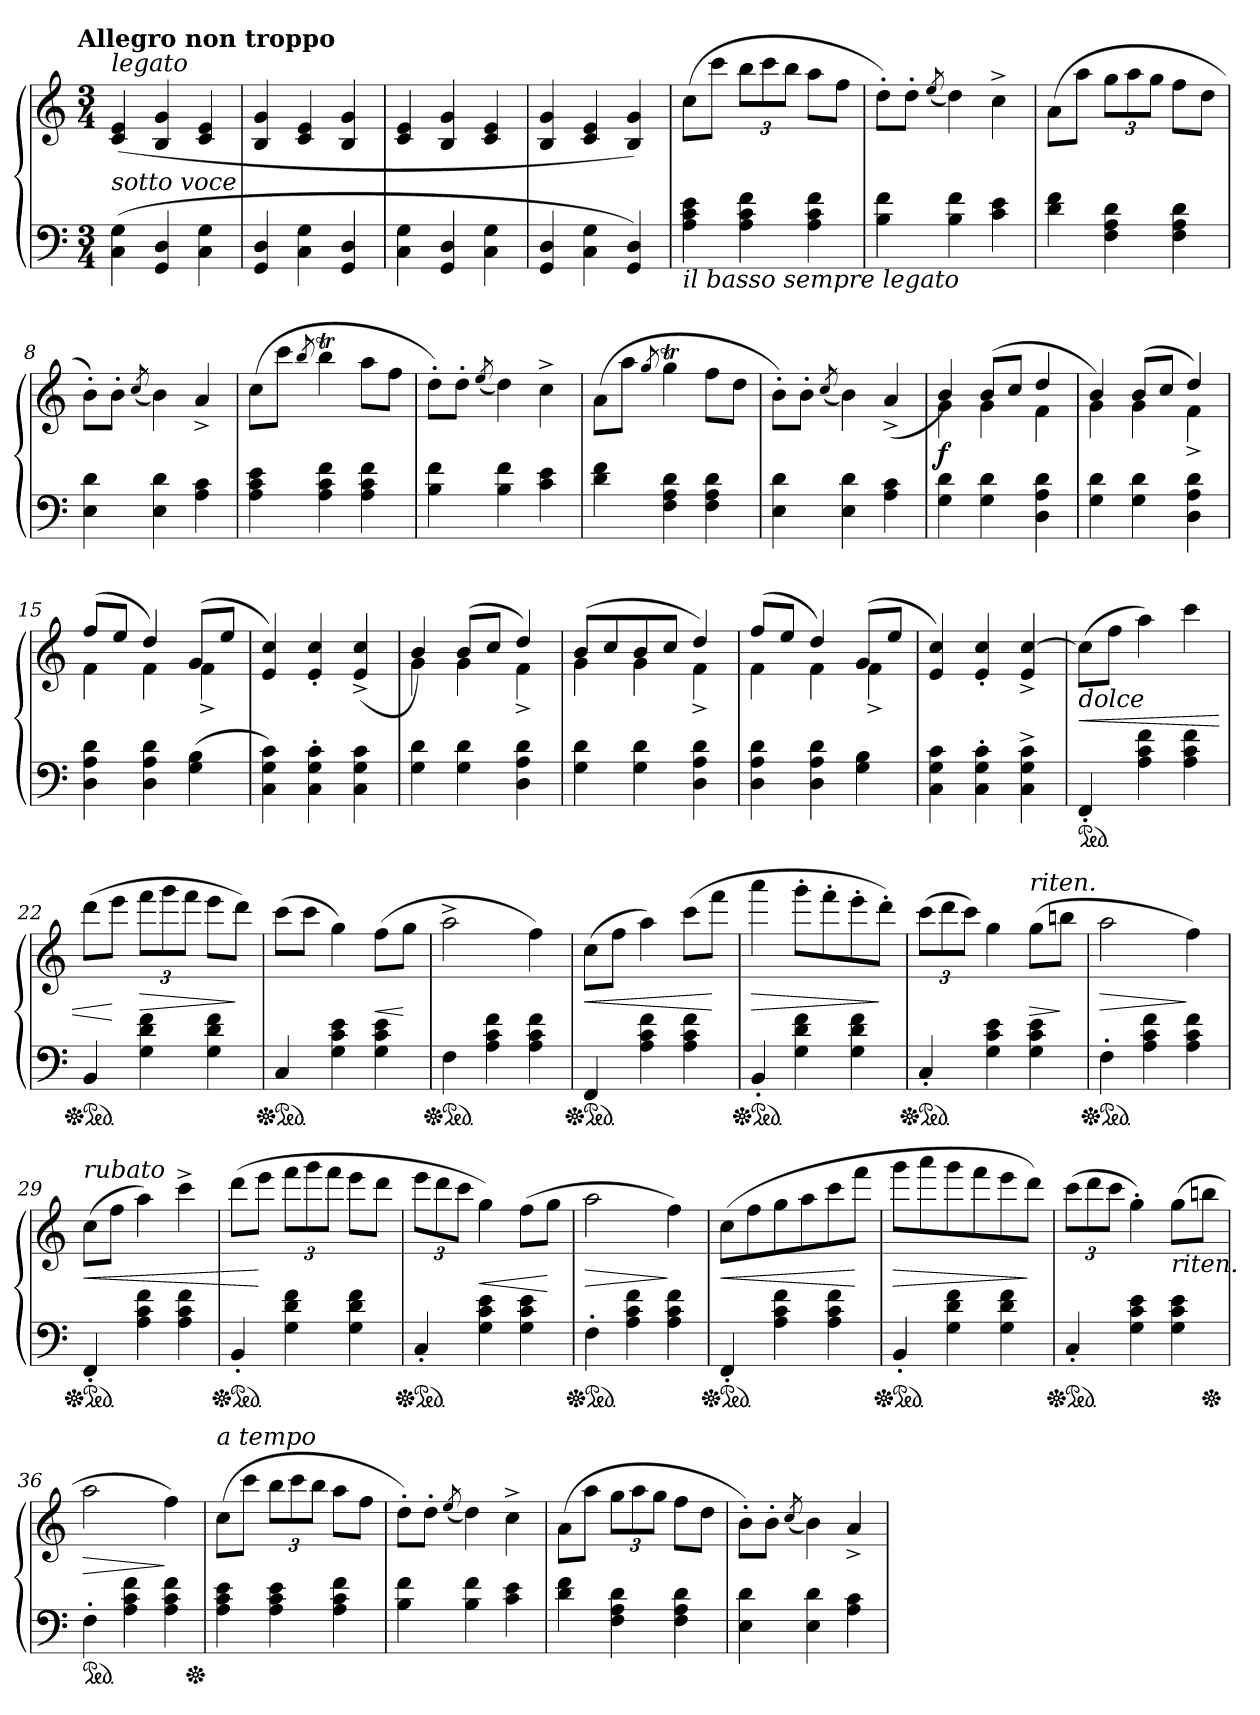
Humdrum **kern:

**kern	**kern	**dynam
*part1	*part1	*part1
*staff2	*staff1	*staff1/2
*clefF4	*clefG2	*
*k[]	*k[]	*
*C:	*C:	*
!!LO:TX:omd:t=Allegro non troppo
*M3/4	*M3/4	*
*MM192	*MM192	*
=1	=1	=1
!	!LO:TX:a:i:t=legato	!
!LO:TX:a:i:t=sotto voce	!	!
(4C 4G	(4c 4e	.
4GG 4D	4B 4g	.
4C 4G	4c 4e	.
=2	=2	=2
4GG 4D	4B 4g	.
4C 4G	4c 4e	.
4GG 4D	4B 4g	.
=3	=3	=3
4C 4G	4c 4e	.
4GG 4D	4B 4g	.
4C 4G	4c 4e	.
=4	=4	=4
4GG 4D	4B 4g	.
4C 4G	4c 4e	.
4GG 4D)	4B 4g)	.
=5	=5	=5
!LO:TX:b:i:t=il basso sempre legato	!	!
4A 4c 4e	(8ccL	.
.	8cccJ	.
4A 4c 4f	12bbL	.
.	12ccc	.
.	12bbJ	.
4A 4c 4f	8aaL	.
.	8ffJ	.
=6	=6	=6
4B 4f	8dd'L)	.
.	8dd'J	.
.	(8qee/	.
4B 4f	4dd)	.
4c 4e	4cc^	.
=7	=7	=7
4d 4f	(8aL	.
.	8aaJ	.
4F 4A 4d	12ggL	.
.	12aa	.
.	12ggJ	.
4F 4A 4d	8ffL	.
.	8ddJ	.
=8	=8	=8
4E 4d	8b'L)	.
.	8b'J	.
.	(8qcc/	.
4E 4d	4b)	.
4A 4c	4a^	.
=9	=9	=9
4A 4c 4e	(8ccL	.
.	8cccJ	.
.	8qbb/	.
4A 4c 4f	4bbt	.
4A 4c 4f	8aaL	.
.	8ffJ	.
=10	=10	=10
4B 4f	8dd'L)	.
.	8dd'J	.
.	(8qee/	.
4B 4f	4dd)	.
4c 4e	4cc^	.
=11	=11	=11
4d 4f	(8aL	.
.	8aaJ	.
.	8qgg/	.
4F 4A 4d	4ggT	.
4F 4A 4d	8ffL	.
.	8ddJ	.
=12	=12	=12
4E 4d	8b'L)	.
.	8b'J	.
.	(8qcc/	.
4E 4d	4b)	.
4A 4c	(>4a^	.
=13	=13	=13
*	*^	*
4G 4d	4b)	4g	f
4G 4d	(8bL	4g	.
.	8ccJ	.	.
4D 4A 4d	4dd	4f	.
=14	=14	=14	=14
4G 4d	4b)	4g	.
4G 4d	(8bL	4g	.
.	8ccJ	.	.
4D 4A 4d	4dd)	4f^	.
=15	=15	=15	=15
4D 4A 4d	(8ffL	4f	.
.	8eeJ	.	.
4D 4A 4d	4dd)	4f	.
(4G 4B	(8gL	4f^	.
.	8eeJ	.	.
*	*v	*v	*
=16	=16	=16
4C 4G 4c)	4e 4cc)	.
4C' 4G' 4c'	4e' 4cc'	.
4C 4G 4c	(>4e^ 4cc^	.
=17	=17	=17
*	*^	*
4G 4d	4b)	4g	.
4G 4d	(8bL	4g	.
.	8ccJ	.	.
4D 4A 4d	4dd)	4f^	.
=18	=18	=18	=18
4G 4d	(8bL	4g	.
.	8cc	.	.
4G 4d	8b	4g	.
.	8ccJ	.	.
4D 4A 4d	4dd)	4f^	.
=19	=19	=19	=19
4D 4A 4d	(8ffL	4f	.
.	8eeJ	.	.
4D 4A 4d	4dd)	4f	.
4G 4B	(8gL	4f^	.
.	8eeJ	.	.
*	*v	*v	*
=20	=20	=20
4C 4G 4c	4e 4cc)	.
4C' 4G' 4c'	4e' 4cc'	.
4C^ 4G^ 4c^	4e^ [4cc^	.
=21	=21	=21
!	!LO:TX:b:i:t=dolce	!
*ped	*	*
4FF'	(8ccL]	<
.	8ffJ	.
4A 4c 4f	4aa)	.
4A 4c 4f	4ccc	.
=22	=22	=22
*Xped	*	*
*ped	*	*
4BB	(8dddL	.
.	8eeeJ	[
4G 4d 4f	12fffL	>
.	12ggg	.
.	12fffJ	.
4G 4d 4f	8eeeL	.
.	8dddJ)	]
=23	=23	=23
*Xped	*	*
*ped	*	*
4C	(8cccL	.
.	8cccJ	.
4G 4c 4e	4gg)	.
4G 4c 4e	(8ffL	<
.	8ggJ	[
=24	=24	=24
*Xped	*	*
*ped	*	*
4F	2aa^	.
4A 4c 4f	.	.
4A 4c 4f	4ff)	.
=25	=25	=25
*Xped	*	*
*ped	*	*
4FF	(8ccL	<
.	8ffJ	.
4A 4c 4f	4aa)	.
4A 4c 4f	(8cccL	.
.	8fffJ	[
=26	=26	=26
*Xped	*	*
*ped	*	*
4BB'	4aaa	>
4G 4d 4f	8ggg'L	.
.	8fff'	.
4G 4d 4f	8eee'	.
.	8ddd'J)	]
=27	=27	=27
*Xped	*	*
*ped	*	*
4C'	(12cccL	.
.	12ddd	.
.	12cccJ)	.
4G 4c 4e	4gg	.
!	!LO:TX:a:i:t=riten.	!
4G 4c 4e	(8ggL	>
.	8bbnJ	]
=28	=28	=28
*Xped	*	*
*ped	*	*
4F'	2aa	>
4A 4c 4f	.	.
4A 4c 4f	4ff)	]
=29	=29	=29
!	!LO:TX:a:i:t=rubato	!
*Xped	*	*
*ped	*	*
4FF'	(8ccL	<
.	8ffJ	.
4A 4c 4f	4aa)	.
4A 4c 4f	4ccc^	.
=30	=30	=30
*Xped	*	*
*ped	*	*
4BB'	(8dddL	.
.	8eeeJ	[
4G 4d 4f	12fffL	.
.	12ggg	.
.	12fffJ	.
4G 4d 4f	8eeeL	.
.	8dddJ	.
=31	=31	=31
*Xped	*	*
*ped	*	*
4C'	12eeeL	.
.	12ddd	.
.	12cccJ	.
4G 4c 4e	4gg)	<
4G 4c 4e	(8ffL	.
.	8ggJ	[
=32	=32	=32
*Xped	*	*
*ped	*	*
4F'	2aa	>
4A 4c 4f	.	.
4A 4c 4f	4ff)	]
=33	=33	=33
*Xped	*	*
*ped	*	*
4FF'	(8ccL	<
.	8ff	.
4A 4c 4f	8gg	.
.	8aa	.
4A 4c 4f	8ccc	.
.	8fffJ	[
=34	=34	=34
*Xped	*	*
*ped	*	*
4BB'	8gggL	>
.	8aaa	.
4G 4d 4f	8ggg	.
.	8fff	.
4G 4d 4f	8eee	.
.	8dddJ)	]
=35	=35	=35
*Xped	*	*
*ped	*	*
4C'	(12cccL	.
.	12ddd	.
.	12cccJ	.
4G 4c 4e	4gg')	.
!	!LO:TX:b:i:t=riten.	!
4G 4c 4e	(8ggL	.
*Xped	*	*
.	8bbnJ	.
=36	=36	=36
*ped	*	*
4F'	2aa	>
4A 4c 4f	.	.
4A 4c 4f	4ff)	]
*Xped	*	*
=37	=37	=37
!	!LO:TX:a:i:t=a tempo	!
4A 4c 4e	(8ccL	.
.	8cccJ	.
4A 4c 4e	12bbL	.
.	12ccc	.
.	12bbJ	.
4A 4c 4f	8aaL	.
.	8ffJ	.
=38	=38	=38
4B 4f	8dd'L)	.
.	8dd'J	.
.	(8qee/	.
4B 4f	4dd)	.
4c 4e	4cc^	.
=39	=39	=39
4d 4f	(8aL	.
.	8aaJ	.
4F 4A 4d	12ggL	.
.	12aa	.
.	12ggJ	.
4F 4A 4d	8ffL	.
.	8ddJ	.
=40	=40	=40
4E 4d	8b'L)	.
.	8b'J	.
.	(8qcc/	.
4E 4d	4b)	.
4A 4c	4a^	.
=	=	=
*-	*-	*-
